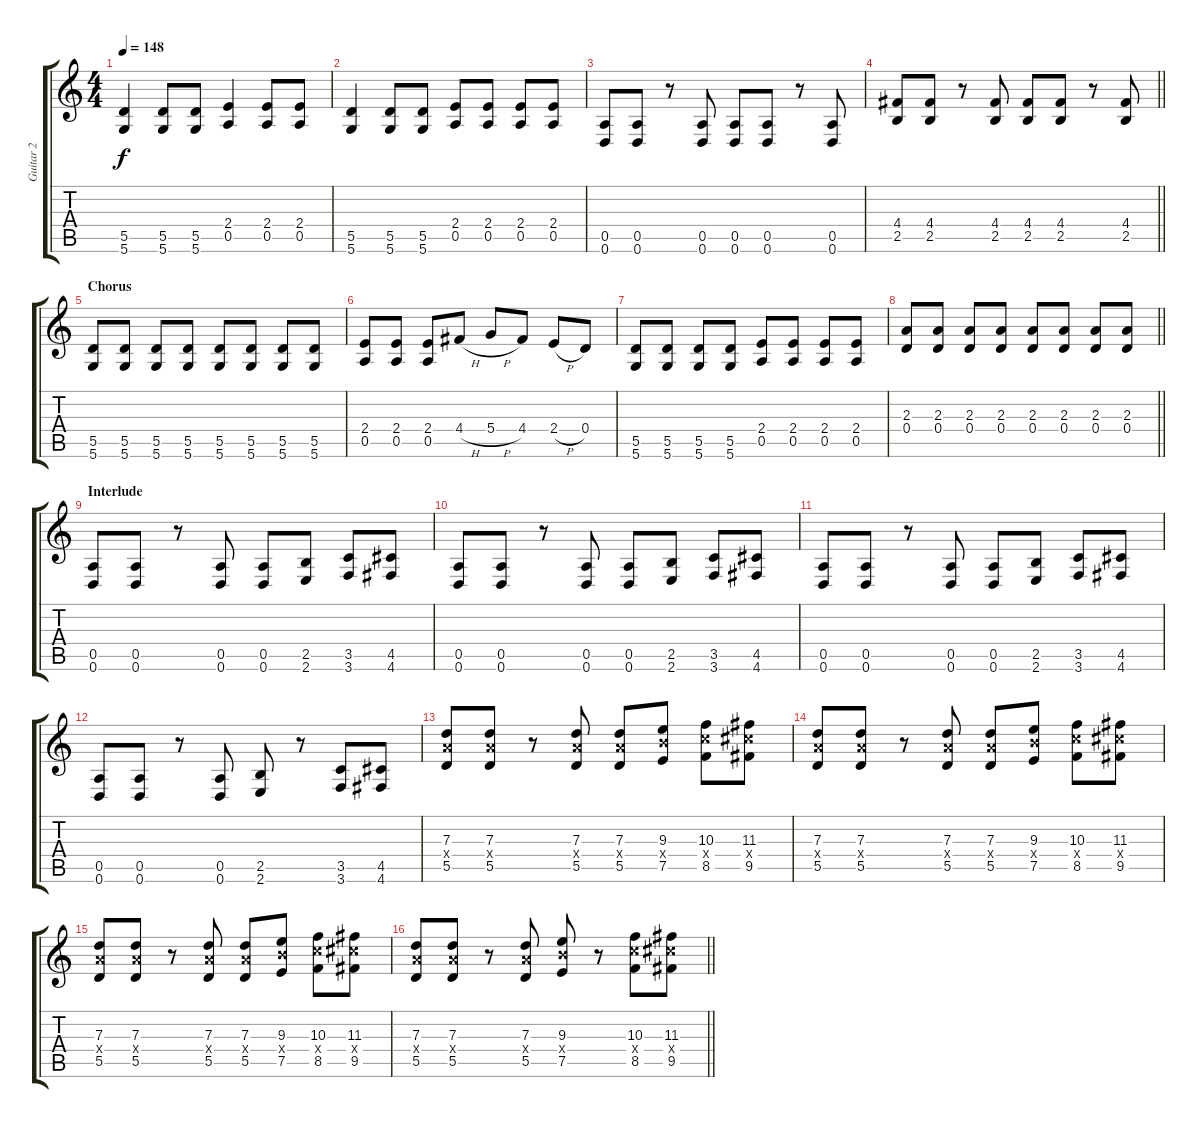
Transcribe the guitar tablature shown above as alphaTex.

\track ("Guitar 2" "Guitar 2") {instrument distortionguitar}
\staff {score tabs}
\tuning (E4 B3 G3 D3 A2 D2) {hide}
\ts (4 4)
\tempo 148
\clef g2
\ks c
(5.5 5.6).4{dy f} (5.5 5.6).8 (5.5 5.6).8 (2.4 0.5).4 (2.4 0.5).8 (2.4 0.5).8 |
(5.5 5.6).4 (5.5 5.6).8 (5.5 5.6).8 (2.4 0.5).8 (2.4 0.5).8 (2.4 0.5).8 (2.4 0.5).8 |
(0.5 0.6).8 (0.5 0.6).8 r.8 (0.5 0.6).8 (0.5 0.6).8 (0.5 0.6).8 r.8 (0.5 0.6).8 |
\barLineRight lightlight
(4.4 2.5).8 (4.4 2.5).8 r.8 (4.4 2.5).8 (4.4 2.5).8 (4.4 2.5).8 r.8 (4.4 2.5).8 |
\section ("" "Chorus")
(5.5 5.6).8 (5.5 5.6).8 (5.5 5.6).8 (5.5 5.6).8 (5.5 5.6).8 (5.5 5.6).8 (5.5 5.6).8 (5.5 5.6).8 |
(2.4 0.5).8 (2.4 0.5).8 (2.4 0.5).8 4.4{h}.8 5.4{h}.8 4.4.8 2.4{h}.8 0.4.8 |
(5.5 5.6).8 (5.5 5.6).8 (5.5 5.6).8 (5.5 5.6).8 (2.4 0.5).8 (2.4 0.5).8 (2.4 0.5).8 (2.4 0.5).8 |
\barLineRight lightlight
(2.3 0.4).8 (2.3 0.4).8 (2.3 0.4).8 (2.3 0.4).8 (2.3 0.4).8 (2.3 0.4).8 (2.3 0.4).8 (2.3 0.4).8 |
\section ("" "Interlude")
(0.5 0.6).8 (0.5 0.6).8 r.8 (0.5 0.6).8 (0.5 0.6).8 (2.5 2.6).8 (3.5 3.6).8 (4.5 4.6).8 |
(0.5 0.6).8 (0.5 0.6).8 r.8 (0.5 0.6).8 (0.5 0.6).8 (2.5 2.6).8 (3.5 3.6).8 (4.5 4.6).8 |
(0.5 0.6).8 (0.5 0.6).8 r.8 (0.5 0.6).8 (0.5 0.6).8 (2.5 2.6).8 (3.5 3.6).8 (4.5 4.6).8 |
(0.5 0.6).8 (0.5 0.6).8 r.8 (0.5 0.6).8 (2.5 2.6).8 r.8 (3.5 3.6).8 (4.5 4.6).8 |
(7.3 7.4{x} 5.5).8 (7.3 7.4{x} 5.5).8 r.8 (7.3 7.4{x} 5.5).8 (7.3 7.4{x} 5.5).8 (9.3 9.4{x} 7.5).8 (10.3 10.4{x} 8.5).8 (11.3 11.4{x} 9.5).8 |
(7.3 7.4{x} 5.5).8 (7.3 7.4{x} 5.5).8 r.8 (7.3 7.4{x} 5.5).8 (7.3 7.4{x} 5.5).8 (9.3 9.4{x} 7.5).8 (10.3 10.4{x} 8.5).8 (11.3 11.4{x} 9.5).8 |
(7.3 7.4{x} 5.5).8 (7.3 7.4{x} 5.5).8 r.8 (7.3 7.4{x} 5.5).8 (7.3 7.4{x} 5.5).8 (9.3 9.4{x} 7.5).8 (10.3 10.4{x} 8.5).8 (11.3 11.4{x} 9.5).8 |
\barLineRight lightlight
(7.3 7.4{x} 5.5).8 (7.3 7.4{x} 5.5).8 r.8 (7.3 7.4{x} 5.5).8 (9.3 9.4{x} 7.5).8 r.8 (10.3 10.4{x} 8.5).8 (11.3 11.4{x} 9.5).8
